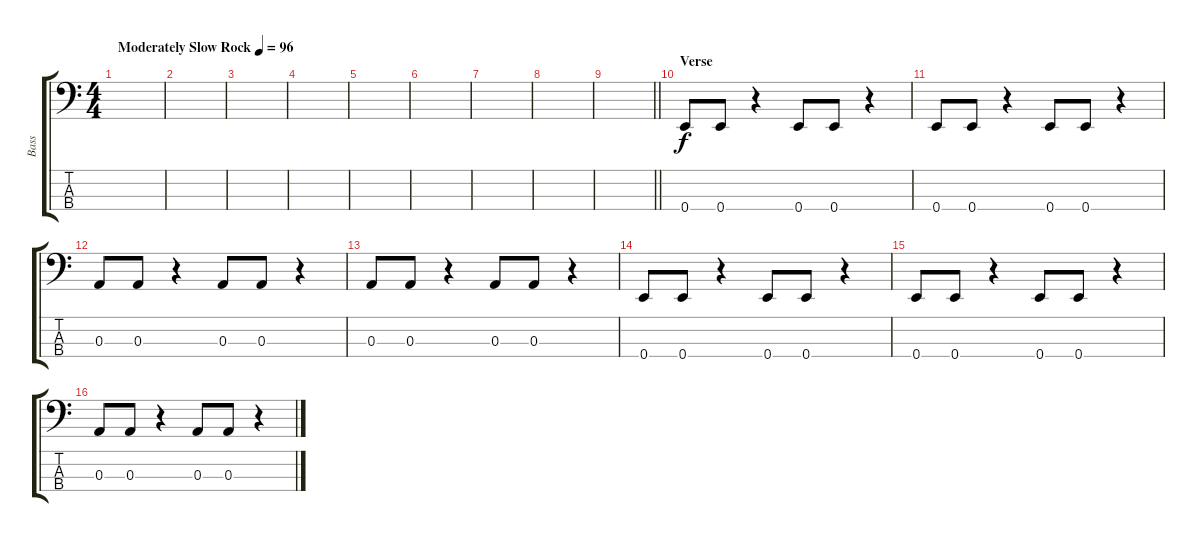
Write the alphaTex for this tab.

\track ("Bass" "Bass") {instrument electricbassfinger}
\staff {score tabs}
\tuning (G2 D2 A1 E1) {hide}
\ts (4 4)
\tempo (96 "Moderately Slow Rock")
\clef f4
\ks c
|
|
|
|
|
|
|
|
\barLineRight lightlight
|
\section ("" "Verse")
0.4.8 0.4.8 r.4 0.4.8 0.4.8 r.4 |
0.4.8 0.4.8 r.4 0.4.8 0.4.8 r.4 |
0.3.8 0.3.8 r.4 0.3.8 0.3.8 r.4 |
0.3.8 0.3.8 r.4 0.3.8 0.3.8 r.4 |
0.4.8 0.4.8 r.4 0.4.8 0.4.8 r.4 |
0.4.8 0.4.8 r.4 0.4.8 0.4.8 r.4 |
0.3.8 0.3.8 r.4 0.3.8 0.3.8 r.4
